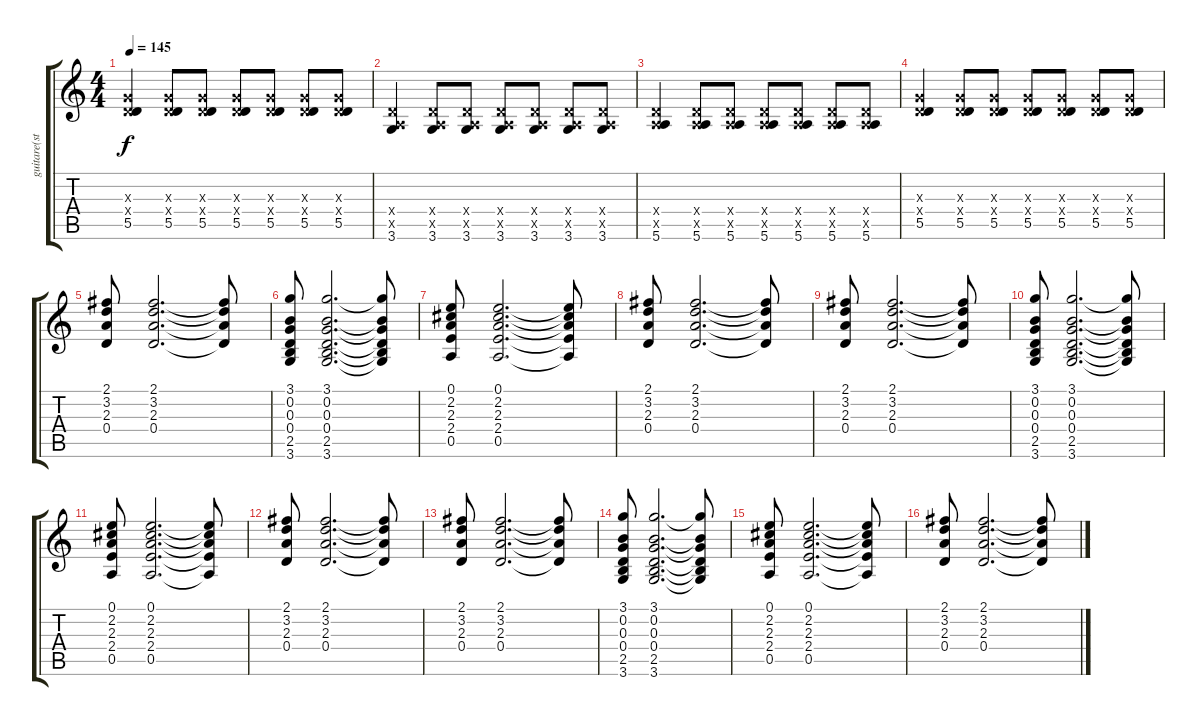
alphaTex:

\track ("guitare(steve)" "guitare(st") {instrument distortionguitar}
\staff {score tabs}
\tuning (E4 B3 G3 D3 A2 E2) {hide}
\ts (4 4)
\tempo 145
\clef g2
\ks c
(0.3{x} 0.4{x} 5.5).4{dy f} (0.3{x} 0.4{x} 5.5).8 (0.3{x} 0.4{x} 5.5).8 (0.3{x} 0.4{x} 5.5).8 (0.3{x} 0.4{x} 5.5).8 (0.3{x} 0.4{x} 5.5).8 (0.3{x} 0.4{x} 5.5).8 |
(0.4{x} 0.5{x} 3.6).4 (0.4{x} 0.5{x} 3.6).8 (0.4{x} 0.5{x} 3.6).8 (0.4{x} 0.5{x} 3.6).8 (0.4{x} 0.5{x} 3.6).8 (0.4{x} 0.5{x} 3.6).8 (0.4{x} 0.5{x} 3.6).8 |
(0.4{x} 0.5{x} 5.6).4 (0.4{x} 0.5{x} 5.6).8 (0.4{x} 0.5{x} 5.6).8 (0.4{x} 0.5{x} 5.6).8 (0.4{x} 0.5{x} 5.6).8 (0.4{x} 0.5{x} 5.6).8 (0.4{x} 0.5{x} 5.6).8 |
(0.3{x} 0.4{x} 5.5).4 (0.3{x} 0.4{x} 5.5).8 (0.3{x} 0.4{x} 5.5).8 (0.3{x} 0.4{x} 5.5).8 (0.3{x} 0.4{x} 5.5).8 (0.3{x} 0.4{x} 5.5).8 (0.3{x} 0.4{x} 5.5).8 |
(2.1 3.2 2.3 0.4).8 (2.1 3.2 2.3 0.4).2{d} (2.1{t} 3.2{t} 2.3{t} 0.4{t}).8 |
(3.1 0.2 0.3 0.4 2.5 3.6).8 (3.1 0.2 0.3 0.4 2.5 3.6).2{d} (3.1{t} 0.2{t} 0.3{t} 0.4{t} 2.5{t} 3.6{t}).8 |
(0.1 2.2 2.3 2.4 0.5).8 (0.1 2.2 2.3 2.4 0.5).2{d} (0.1{t} 2.2{t} 2.3{t} 2.4{t} 0.5{t}).8 |
(2.1 3.2 2.3 0.4).8 (2.1 3.2 2.3 0.4).2{d} (2.1{t} 3.2{t} 2.3{t} 0.4{t}).8 |
(2.1 3.2 2.3 0.4).8 (2.1 3.2 2.3 0.4).2{d} (2.1{t} 3.2{t} 2.3{t} 0.4{t}).8 |
(3.1 0.2 0.3 0.4 2.5 3.6).8 (3.1 0.2 0.3 0.4 2.5 3.6).2{d} (3.1{t} 0.2{t} 0.3{t} 0.4{t} 2.5{t} 3.6{t}).8 |
(0.1 2.2 2.3 2.4 0.5).8 (0.1 2.2 2.3 2.4 0.5).2{d} (0.1{t} 2.2{t} 2.3{t} 2.4{t} 0.5{t}).8 |
(2.1 3.2 2.3 0.4).8 (2.1 3.2 2.3 0.4).2{d} (2.1{t} 3.2{t} 2.3{t} 0.4{t}).8 |
(2.1 3.2 2.3 0.4).8 (2.1 3.2 2.3 0.4).2{d} (2.1{t} 3.2{t} 2.3{t} 0.4{t}).8 |
(3.1 0.2 0.3 0.4 2.5 3.6).8 (3.1 0.2 0.3 0.4 2.5 3.6).2{d} (3.1{t} 0.2{t} 0.3{t} 0.4{t} 2.5{t} 3.6{t}).8 |
(0.1 2.2 2.3 2.4 0.5).8 (0.1 2.2 2.3 2.4 0.5).2{d} (0.1{t} 2.2{t} 2.3{t} 2.4{t} 0.5{t}).8 |
(2.1 3.2 2.3 0.4).8 (2.1 3.2 2.3 0.4).2{d} (2.1{t} 3.2{t} 2.3{t} 0.4{t}).8
